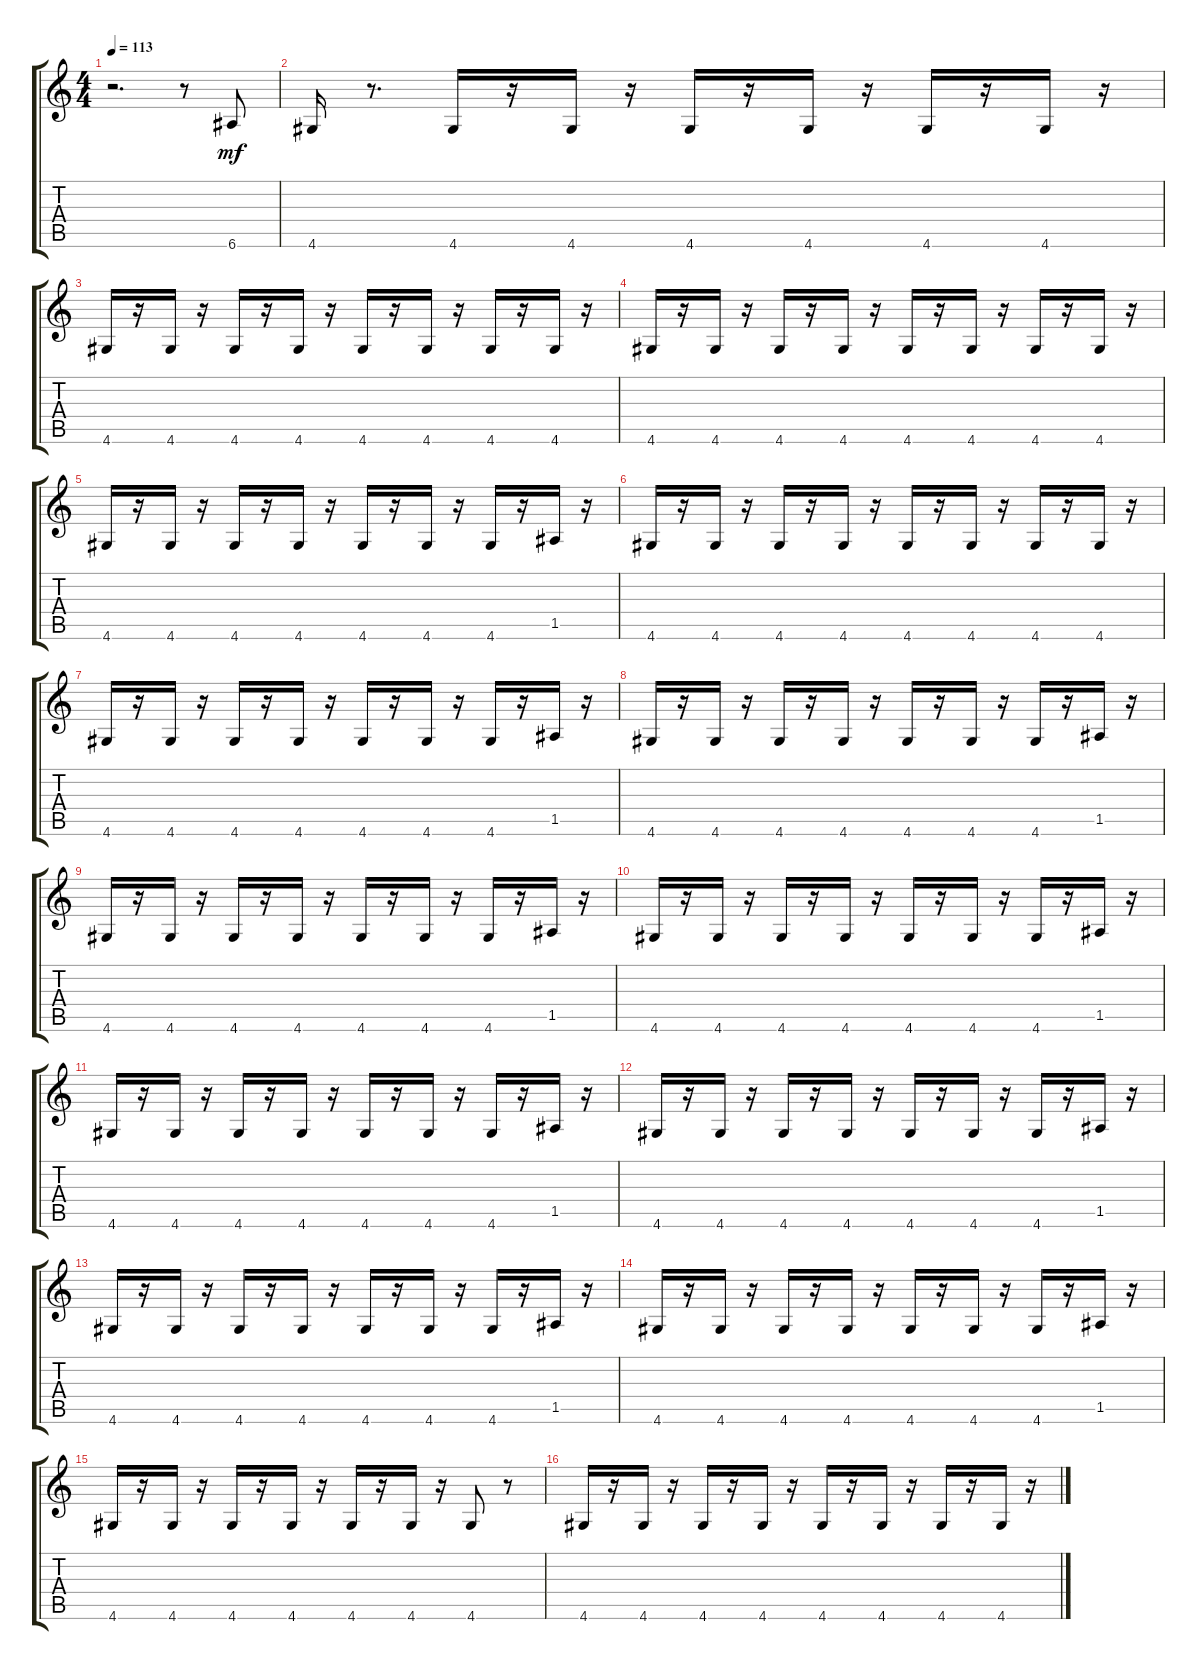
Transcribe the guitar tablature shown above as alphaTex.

\track "" {instrument acousticguitarnylon}
\staff {score tabs}
\tuning (E4 B3 G3 D3 A2 E2) {hide}
\ts (4 4)
\tempo 113
\clef g2
\ks c
r.2{d dy mf instrument acousticguitarnylon} r.8 6.6.8 |
4.6.16 r.8{d} 4.6.16 r.16 4.6.16 r.16 4.6.16 r.16 4.6.16 r.16 4.6.16 r.16 4.6.16 r.16 |
4.6.16 r.16 4.6.16 r.16 4.6.16 r.16 4.6.16 r.16 4.6.16 r.16 4.6.16 r.16 4.6.16 r.16 4.6.16 r.16 |
4.6.16 r.16 4.6.16 r.16 4.6.16 r.16 4.6.16 r.16 4.6.16 r.16 4.6.16 r.16 4.6.16 r.16 4.6.16 r.16 |
4.6.16 r.16 4.6.16 r.16 4.6.16 r.16 4.6.16 r.16 4.6.16 r.16 4.6.16 r.16 4.6.16 r.16 1.5.16 r.16 |
4.6.16 r.16 4.6.16 r.16 4.6.16 r.16 4.6.16 r.16 4.6.16 r.16 4.6.16 r.16 4.6.16 r.16 4.6.16 r.16 |
4.6.16 r.16 4.6.16 r.16 4.6.16 r.16 4.6.16 r.16 4.6.16 r.16 4.6.16 r.16 4.6.16 r.16 1.5.16 r.16 |
4.6.16 r.16 4.6.16 r.16 4.6.16 r.16 4.6.16 r.16 4.6.16 r.16 4.6.16 r.16 4.6.16 r.16 1.5.16 r.16 |
4.6.16 r.16 4.6.16 r.16 4.6.16 r.16 4.6.16 r.16 4.6.16 r.16 4.6.16 r.16 4.6.16 r.16 1.5.16 r.16 |
4.6.16 r.16 4.6.16 r.16 4.6.16 r.16 4.6.16 r.16 4.6.16 r.16 4.6.16 r.16 4.6.16 r.16 1.5.16 r.16 |
4.6.16 r.16 4.6.16 r.16 4.6.16 r.16 4.6.16 r.16 4.6.16 r.16 4.6.16 r.16 4.6.16 r.16 1.5.16 r.16 |
4.6.16 r.16 4.6.16 r.16 4.6.16 r.16 4.6.16 r.16 4.6.16 r.16 4.6.16 r.16 4.6.16 r.16 1.5.16 r.16 |
4.6.16 r.16 4.6.16 r.16 4.6.16 r.16 4.6.16 r.16 4.6.16 r.16 4.6.16 r.16 4.6.16 r.16 1.5.16 r.16 |
4.6.16 r.16 4.6.16 r.16 4.6.16 r.16 4.6.16 r.16 4.6.16 r.16 4.6.16 r.16 4.6.16 r.16 1.5.16 r.16 |
4.6.16 r.16 4.6.16 r.16 4.6.16 r.16 4.6.16 r.16 4.6.16 r.16 4.6.16 r.16 4.6.8 r.8 |
4.6.16 r.16 4.6.16 r.16 4.6.16 r.16 4.6.16 r.16 4.6.16 r.16 4.6.16 r.16 4.6.16 r.16 4.6.16 r.16
